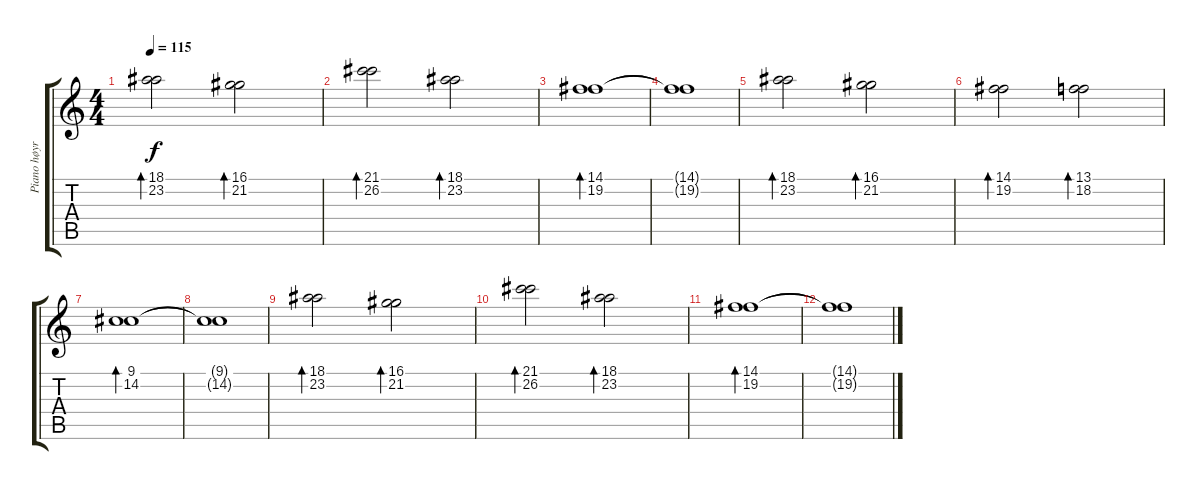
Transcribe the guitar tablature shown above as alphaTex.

\track ("Piano høyre hånd" "Piano høyr") {instrument acousticgrandpiano}
\staff {score tabs}
\tuning (E4 B3 G3 D3 A2 E2) {hide}
\ts (4 4)
\tempo 115
\clef g2
\ks c
(18.1 23.2).2{bd 240 dy f} (16.1 21.2).2{bd 240} |
(21.1 26.2).2{bd 240} (18.1 23.2).2{bd 240} |
(14.1 19.2).1{bd 240} |
(14.1{t} 19.2{t}).1 |
(18.1 23.2).2{bd 240} (16.1 21.2).2{bd 240} |
(14.1 19.2).2{bd 240} (13.1 18.2).2{bd 240} |
(9.1 14.2).1{bd 240} |
(9.1{t} 14.2{t}).1 |
(18.1 23.2).2{bd 240} (16.1 21.2).2{bd 240} |
(21.1 26.2).2{bd 240} (18.1 23.2).2{bd 240} |
(14.1 19.2).1{bd 240} |
(14.1{t} 19.2{t}).1
